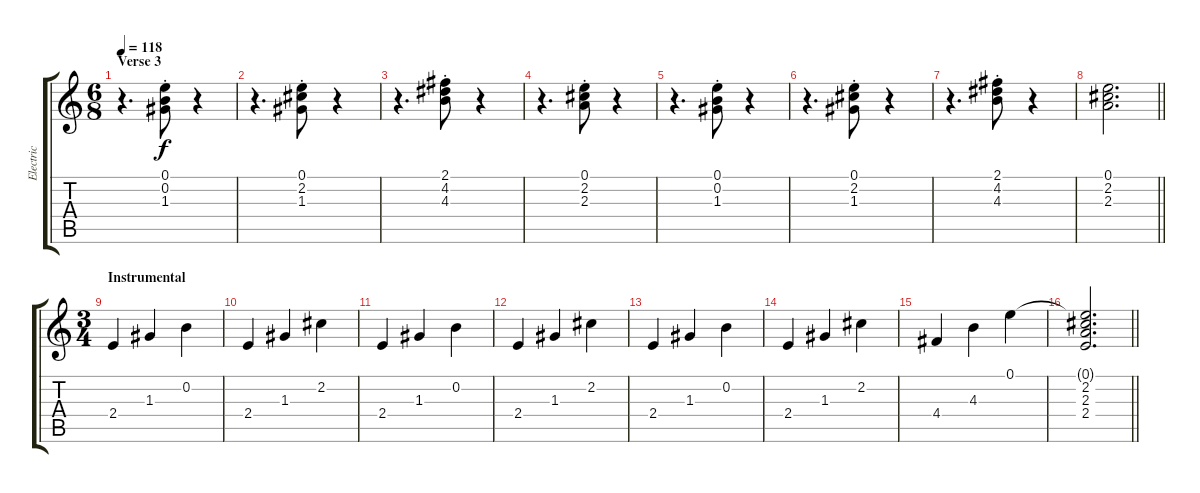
\track ("Electric" "Electric") {instrument overdrivenguitar}
\staff {score tabs}
\tuning (E4 B3 G3 D3 A2 E2) {hide}
\ts (6 8)
\section ("" "Verse 3")
\tempo 118
\clef g2
\ks c
r.4{d dy f} (0.1{st} 0.2{st} 1.3{st}).8 r.4 |
r.4{d} (0.1{st} 2.2{st} 1.3{st}).8 r.4 |
r.4{d} (2.1{st} 4.2{st} 4.3{st}).8 r.4 |
r.4{d} (0.1{st} 2.2{st} 2.3{st}).8 r.4 |
r.4{d} (0.1{st} 0.2{st} 1.3{st}).8 r.4 |
r.4{d} (0.1{st} 2.2{st} 1.3{st}).8 r.4 |
r.4{d} (2.1{st} 4.2{st} 4.3{st}).8 r.4 |
\barLineRight lightlight
(0.1 2.2 2.3).2{d} |
\ts (3 4)
\section ("" "Instrumental")
2.4.4 1.3.4 0.2.4 |
2.4.4 1.3.4 2.2.4 |
2.4.4 1.3.4 0.2.4 |
2.4.4 1.3.4 2.2.4 |
2.4.4 1.3.4 0.2.4 |
2.4.4 1.3.4 2.2.4 |
4.4.4 4.3.4 0.1.4 |
\barLineRight lightlight
(0.1{t} 2.2 2.3 2.4).2{d}
